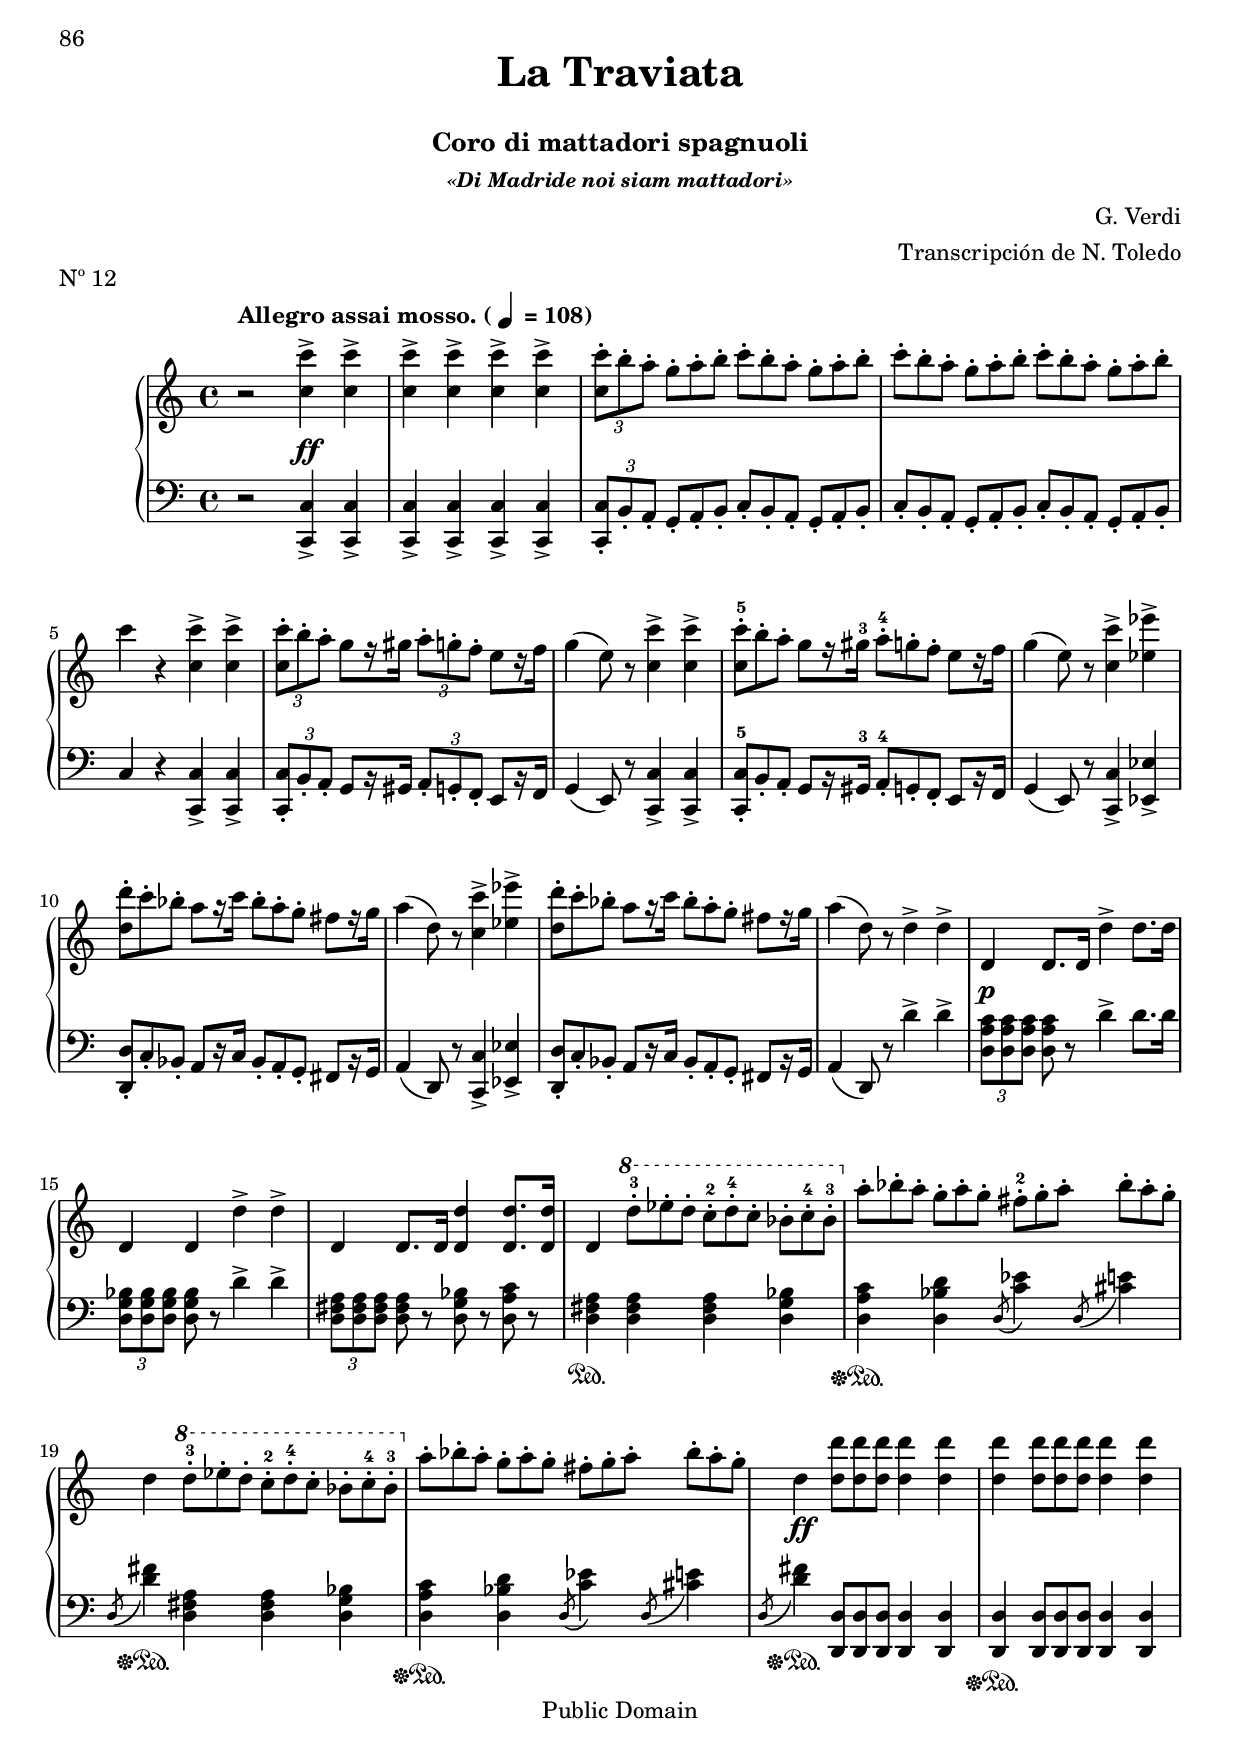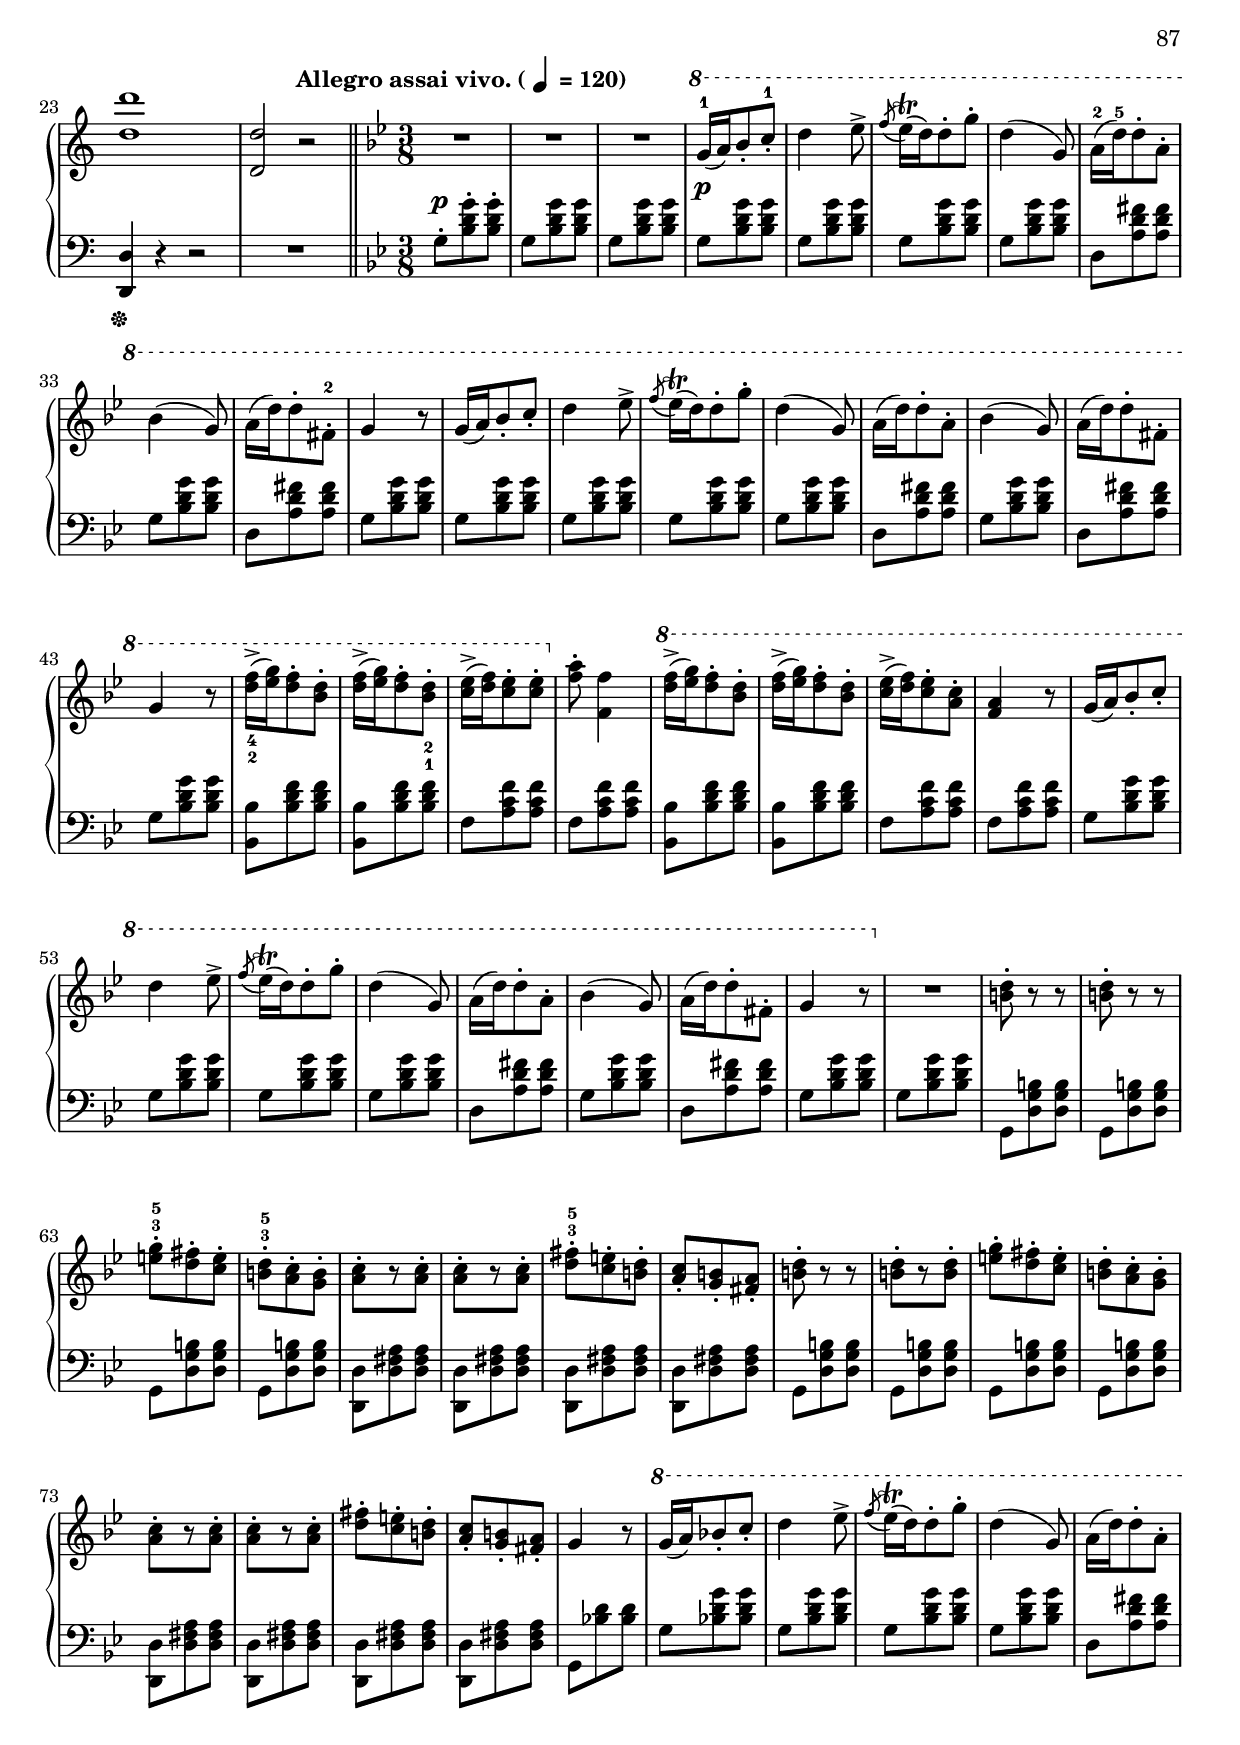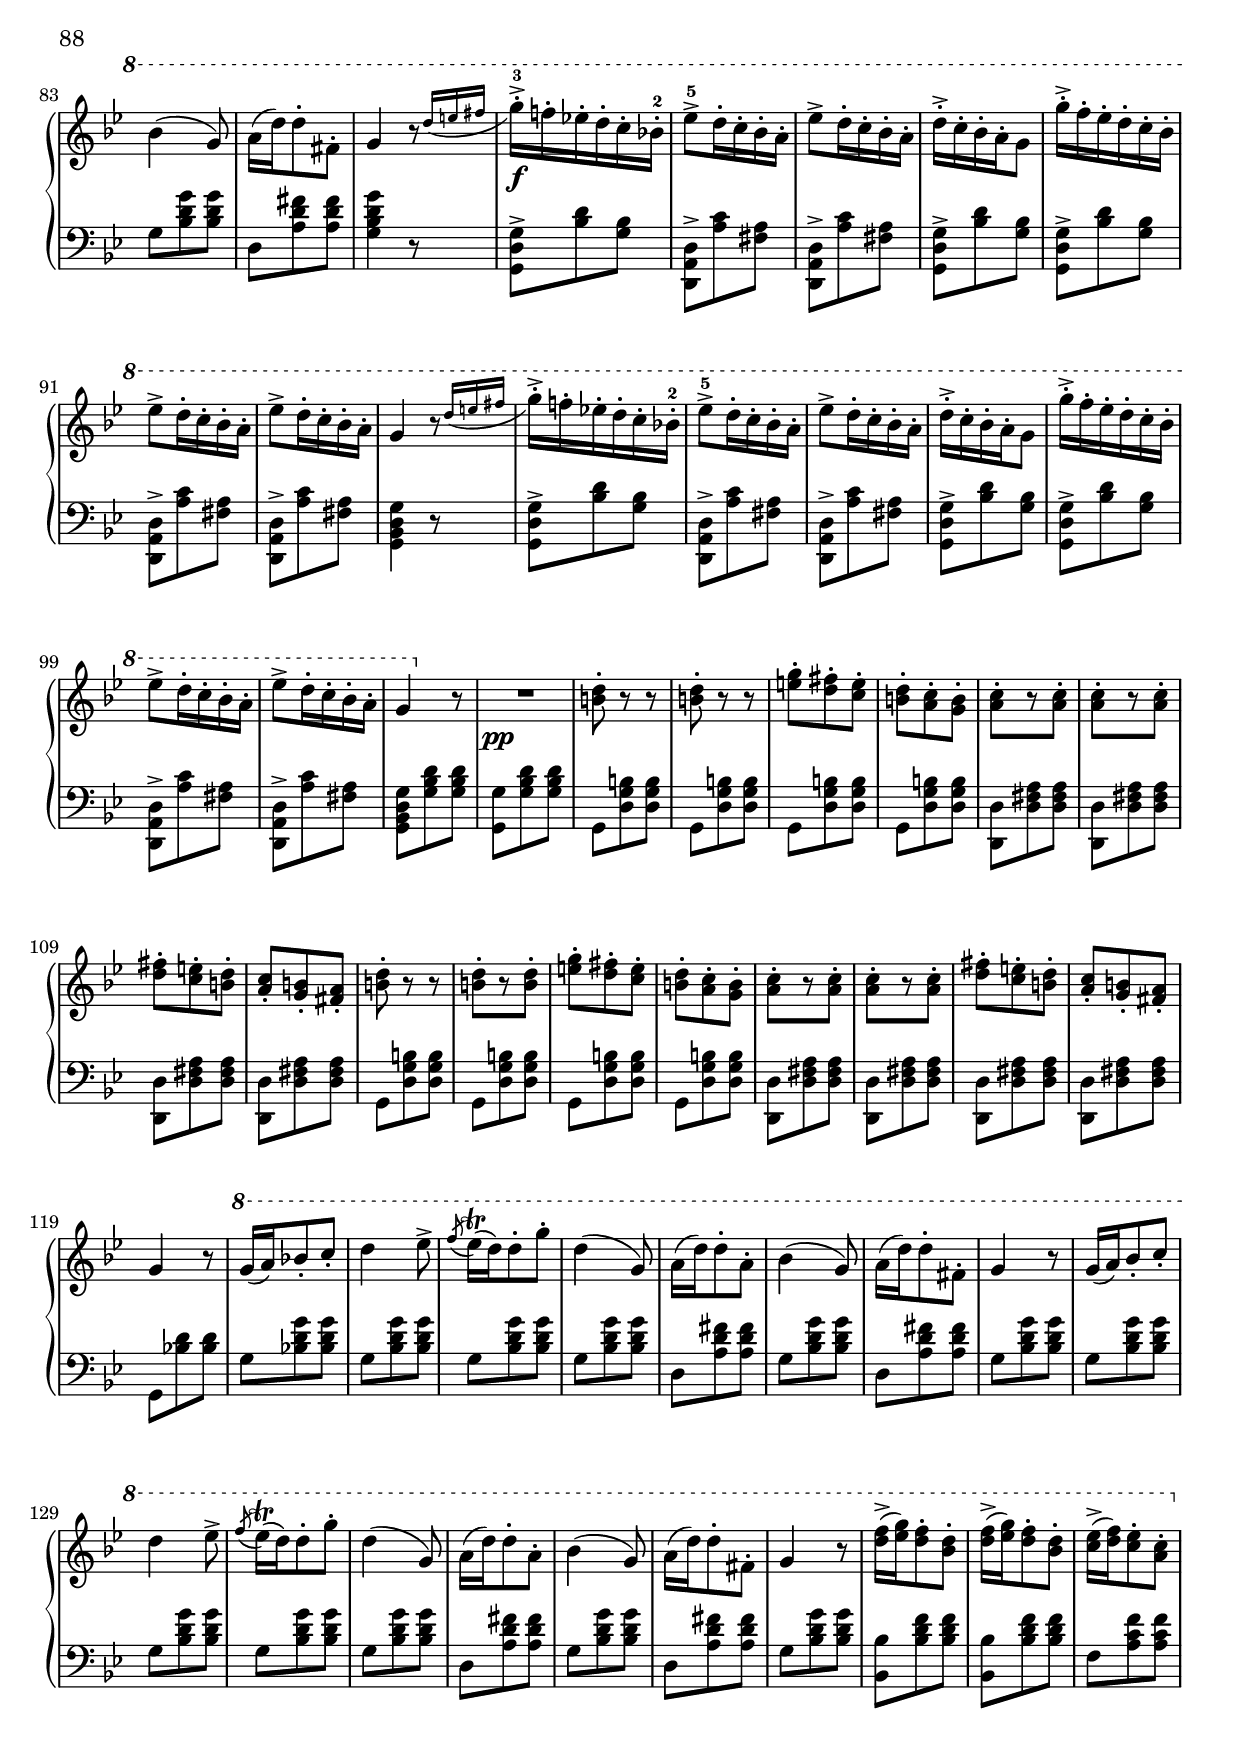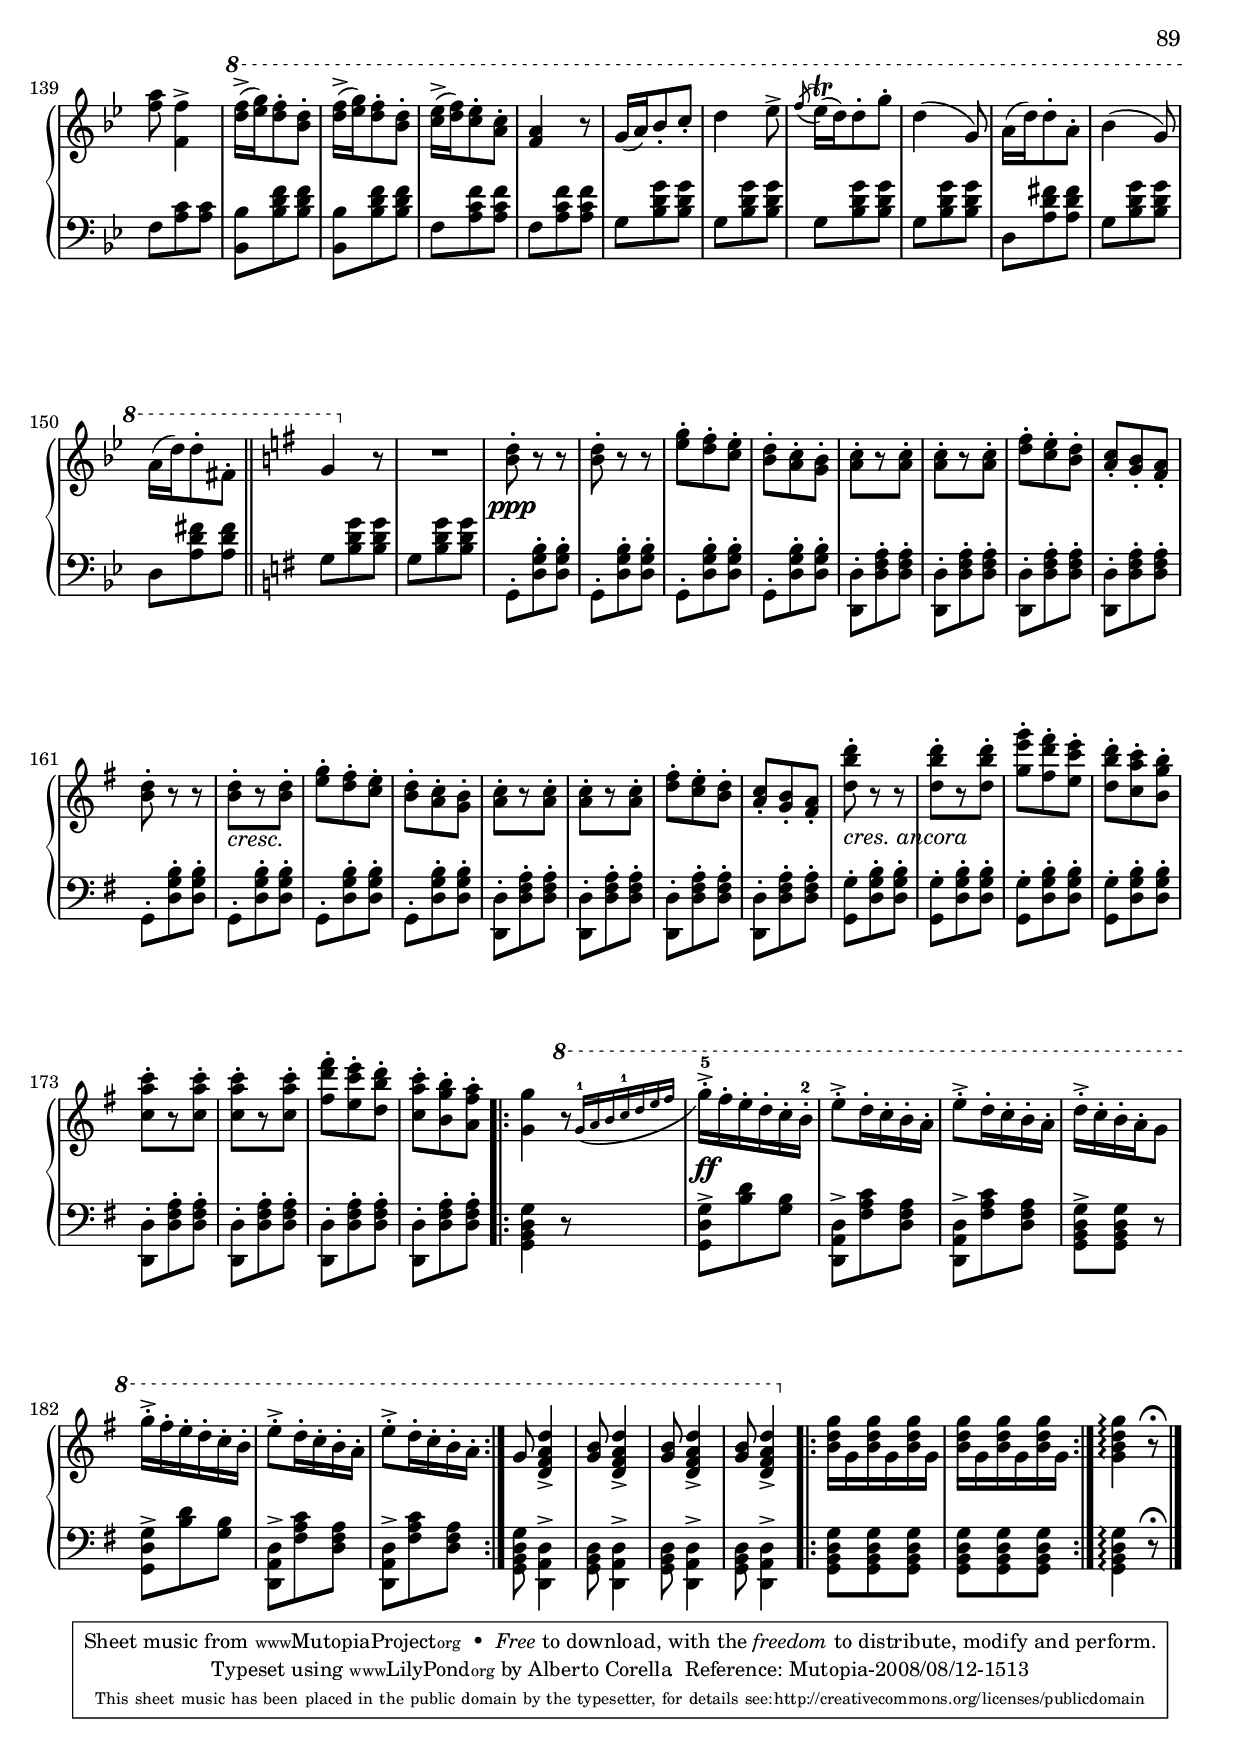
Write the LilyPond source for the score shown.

\version "2.10.33"
\header {
    title = \markup \center-align { \bigger "La Traviata" " "}
    subtitle = "Coro di mattadori spagnuoli"
    subsubtitle = \markup {\italic "«Di Madride noi siam mattadori»"}
    composer = "G. Verdi"
    arranger = "Transcripción de N. Toledo"
    piece = "Nº 12"

    %copyright = "Calcografía de la 'Nueva Biblioteca Musical Económica', 1857-1869"
    % Mutopia headers
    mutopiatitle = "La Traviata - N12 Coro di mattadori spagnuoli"
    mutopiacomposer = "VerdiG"
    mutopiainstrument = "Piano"
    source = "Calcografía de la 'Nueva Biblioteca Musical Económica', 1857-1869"
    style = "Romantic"
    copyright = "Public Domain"
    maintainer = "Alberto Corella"
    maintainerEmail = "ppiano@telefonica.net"
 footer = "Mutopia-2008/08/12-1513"
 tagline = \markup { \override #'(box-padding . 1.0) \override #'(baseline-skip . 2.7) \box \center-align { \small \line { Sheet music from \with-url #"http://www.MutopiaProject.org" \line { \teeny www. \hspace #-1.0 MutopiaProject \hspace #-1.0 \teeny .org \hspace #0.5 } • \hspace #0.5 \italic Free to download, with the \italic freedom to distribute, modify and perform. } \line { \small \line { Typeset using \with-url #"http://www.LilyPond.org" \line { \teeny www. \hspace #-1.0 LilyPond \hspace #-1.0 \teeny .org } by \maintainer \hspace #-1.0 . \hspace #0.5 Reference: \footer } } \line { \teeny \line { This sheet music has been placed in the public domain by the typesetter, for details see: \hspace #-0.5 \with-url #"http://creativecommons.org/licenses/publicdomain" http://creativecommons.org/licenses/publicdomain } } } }
}


upper = \relative c'' {
    \clef treble
    \key c \major
    \time 4/4
    \once\override TextScript #'padding = #4.5
    r2^\markup{\line {\bold "Allegro assai mosso. ("\note #"4" #1 \bold " = 108)"}} \once\override DynamicLineSpanner #'padding = #1.5 <c c'>4->\ff <c c'>-> |
    <c c'>-> <c c'>-> <c c'>-> <c c'>-> |
    \times 2/3 {<c c'>8-. b'-. a-.} \override TupletNumber #'transparent = ##t \times 2/3 {g8-. a-. b-.} \times 2/3 {c8-. b-. a-.} \times 2/3 {g8-. a-. b-.} |
    \times 2/3 {c8-. b-. a-.} \times 2/3 {g8-. a-. b-.} \times 2/3 {c8-. b-. a-.} \times 2/3 {g8-. a-. b-.} | % 1.1 - 4
    c4 r <c c,>-> <c c,>-> |
    \override TupletNumber #'transparent = ##f 
    \times 2/3 {<c c,>8-. b-. a-.} g8[ r16 gis] \times 2/3 {a8-. g-. f-.} e8[ r16 f] |
    g4( e8) r <c' c,>4-> <c c,>-> |
    \override TupletNumber #'transparent = ##t 
    \times 2/3 {<c c,>8-.-5 b-. a-.} g8[ r16 gis-3] \times 2/3 {a8-.-4 g-. f-.} e8[ r16 f] | % 1.2 - 8
    g4( e8) r <c' c,>4-> <ees ees,>-> |
    \times 2/3 {<d d,>8-. c-. bes-.} a8[ r16 c] \times 2/3 {bes8-. a-. g-.} fis8[ r16 g] |
    a4( d,8) r <c' c,>4-> <ees ees,>-> |
    \times 2/3 {<d d,>8-. c-. bes-.} a8[ r16 c] \times 2/3 {bes8-. a-. g-.} fis8[ r16 g] | % 1.3 - 12
    a4( d,8) r d4-> d-> |
    \once\override DynamicLineSpanner #'padding = #1.5
    d,\p d8. d16 d'4-> d8. d16 |
    d,4 d d'-> d-> |
    d, d8. d16 <d' d,>4 <d d,>8. <d d,>16 | % 1.4 - 16
    d,4 \once\override Staff.OttavaBracket #'padding = #2.5 #(set-octavation 1) \times 2/3 {d''8-.-3 ees-. d-.} \times 2/3 {c8-.-2 d-.-4 c-.} \times 2/3 {bes8-. c-.-4 bes-.-3} |
    #(set-octavation 0) \times 2/3 {a8-. bes-. a-.} \times 2/3 {g8-. a-. g-.} \times 2/3 {fis8-.-2 g-. a-.} \times 2/3 {bes8-. a-. g-.} |
    d4 \once\override Staff.OttavaBracket #'padding = #2.5 #(set-octavation 1) \times 2/3 {d'8-.-3 ees-. d-.} \times 2/3 {c8-.-2 d-.-4 c-.} \times 2/3 {bes8-. c-.-4 bes-.-3} | % 1.5 - 19
    #(set-octavation 0)
    \times 2/3 {a8-. bes-. a-.} \times 2/3 {g8-. a-. g-.} \times 2/3 {fis8-. g-. a-.} \times 2/3 {bes8-. a-. g-.} |
    d4\ff \times 2/3 {<d d'>8 <d d'> <d d'>} <d d'>4 <d d'> |
    <d d'>4 \times 2/3 {<d d'>8 <d d'> <d d'>} <d d'>4 <d d'> |
    <d d'>1
    <d d,>2 r | % 2.1 - 24
    \bar "||"
    \key bes \major
    \time 3/8
    R4.^\markup{\column{ \line {\bold "Allegro assai vivo. ("\note #"4" #1 \bold " = 120)"} " "}} | \noBreak
    R4. | \noBreak
    R4. | \noBreak
    \once\override Staff.OttavaBracket #'padding = #2
    #(set-octavation 1) \once\override DynamicLineSpanner #'padding = #1.5 g16-1\p( a) bes8-. c-.-1 |
    d4 ees8-> | % 2.2 - 29
    \acciaccatura f8 ees16\trill( d) d8-. g-. |
    d4( g,8) |
    a16-2( d-5) d8-. a-. |
    bes4( g8) |
    \stemDown
    a16( d) d8-. fis,-.-2 | % 2.3 - 34
    \stemNeutral
    g4 r8 |
    g16( a) bes8-. c-. |
    d4 ees8-> |
    \acciaccatura f8 ees16\trill( d) d8-. g-. |
    d4( g,8) | % 2.4 - 39
    a16( d) d8-. a-. |
    bes4( g8) |
    \stemDown
    a16( d) d8-. fis,-. |
    \stemNeutral
    g4 r8 |
    \set fingeringOrientations = #'(down)
    <d'-2 f-4>16->( <ees g>) <d f>8-. <bes d>-. |
    <d f>16->( <ees g>) <d f>8-. <bes-1 d-2>-. | % 2.5 - 45
    <c ees>16->( <d f>) <c ees>8-. <c ees>-. |
    #(set-octavation 0)
    <f, a>-. <f f,>4 |
    \once\override Staff.OttavaBracket #'padding = #2
    #(set-octavation 1)
    <d' f>16->( <ees g>) <d f>8-. <bes d>-. |
    <d f>16->( <ees g>) <d f>8-. <bes d>-. |
    <c ees>16->( <d f>) <c ees>8-. <a c>-. |
    <f a>4 r8 | % 2.6 - 51
    g16( a) bes8-. c-. |
    d4 ees8-> |
    \acciaccatura f8 ees16\trill( d) d8-. g-. |
    d4( g,8) |
    a16( d) d8-. a-. | % 3.1 - 56
    bes4( g8) |
    \stemDown
    a16( d) d8-. fis,-. |
    \stemNeutral
    g4 r8 |
    #(set-octavation 0)
    R4. |
    <d b>8-. r r | % 3.2 - 61
    <d b>-. r r |
    \set fingeringOrientations = #'(up)
    <g-5 e-3>-. <fis d>-. <e c>-. |
    <d-5 b-3>-. <c a>-. <b g>-. |
    <c a>-.[ r <c a>-.] |
    <c a>-.[ r <c a>-.] | % 3.3 - 66
    <fis-5 d-3>-. <e c>-. <d b>-. |
    <c a>-. <b g>-. <a fis>-. |
    <d b>-. r r |
    <d b>-.[ r <d b>-.] |
    <g e>-. <fis d>-. <e c>-. | % 3.4 - 71
    <d b>-. <c a>-. <b g>-. |
    <c a>-.[ r <c a>-.] |
    <c a>-.[ r <c a>-.] |
    <fis d>-. <e c>-. <d b>-. |
    <c a>-. <b g>-. <a fis>-. |
    g4 r8 | % 3.5 - 77
    #(set-octavation 1)
    g'16( a) bes!8-. c-. |
    d4 ees8-> |
    \acciaccatura f8 ees16\trill( d) d8-. g-. |
    d4( g,8) |
    a16( d) d8-. a-. | % 4.1 - 82
    bes4( g8) |
    \stemDown
    a16( d) d8-. fis,-. |
    \stemNeutral
    g4 \afterGrace r8 {d'16[( e fis]} | \noBreak
    \once\override DynamicLineSpanner #'padding = #1
    g16-.->-3\f) f!-. ees!-. d-. c-. bes!-.-2 | % 4.2 - 86
    ees8->-5 d16-. c-. bes-. a-. |
    ees'8-> d16-. c-. bes-. a-. |
    d-.-> c-. bes-. a-. g8 |
    g'16-.-> f-. ees-. d-. c-. bes-. | % 4.3 - 90
    ees8-> d16-. c-. bes-. a-. |
    ees'8-> d16-. c-. bes-. a-. |
    g4 \afterGrace r8 {d'16[( e fis]} | \noBreak
    g16-.->) f!-. ees!-. d-. c-. bes!-.-2 | % 4.4 - 94
    ees8->-5 d16-. c-. bes-. a-. |
    ees'8-> d16-. c-. bes-. a-. |
    d-.-> c-. bes-. a-. g8 |
    g'16-.-> f-. ees-. d-. c-. bes-. | % 4,5 - 98
    ees8-> d16-. c-. bes-. a-. |
    ees'8-> d16-. c-. bes-. a-. |
    g4 #(set-octavation 0) r8 |
    R4. | % 4.6 - 102
    <d b>8-. r r |
    <d b>-. r r |
    <g e>-. <fis d>-. <e c>-. |
    <d b>-. <c a>-. <b g>-. |
    <c a>-.[ r <c a>-.] | % 5.1 - 107
    <c a>-.[ r <c a>-.] |
    <fis d>-. <e c>-. <d b>-. |
    <c a>-. <g b>-. <a fis>-. |
    <d b>-. r r |
    <d b>-.[ r <d b>-.] | % 5.2 - 112
    <g e>-. <fis d>-. <e c>-. |
    <d b>-. <c a>-. <b g>-. |
    <c a>-.[ r <c a>-.] |
    <c a>-.[ r <c a>-.] |
    <fis d>-. <e c>-. <d b>-. | % 5.3 - 117
    <c a>-. <b g>-. <a fis>-. |
    g4 r8 |
    \once\override Staff.OttavaBracket #'padding = #1
    #(set-octavation 1)
    g'16( a) bes!8-. c-. |
    d4 ees8-> |
    \acciaccatura f8 ees16\trill( d) d8-. g-. | % 5.4 - 122
    d4( g,8) |
    a16( d) d8-. a-. |
    bes4( g8) |
    \stemDown
    a16( d) d8-. fis,-. |
    \stemNeutral
    g4 r8 | % 5.5 - 127
    g16( a) bes8-. c-. |
    d4 ees8-> |
    \acciaccatura f8 ees16\trill( d) d8-. g-. | 
    d4( g,8) |
    a16( d) d8-. a-. | % 6.1 - 132
    bes4( g8) |
    \stemDown
    a16( d) d8-. fis,-. |
    \stemNeutral
    g4 r8 |
    <d' f>16->( <ees g>) <d f>8-. <bes d>-. |
    <d f>16->( <ees g>) <d f>8-. <bes d>-. |
    <c ees>16->( <d f>) <c ees>8-. <a c>-. | % 6.2 - 137
    #(set-octavation 0)
    <f a>8 <f f,>4-> |
    \once\override Staff.OttavaBracket #'padding = #1.5
    #(set-octavation 1)
    <d' f>16->( <ees g>) <d f>8-. <bes d>-. |
    <d f>16->( <ees g>) <d f>8-. <bes d>-. |
    <c ees>16->( <d f>) <c ees>8-. <a c>-. | % 6.3 - 142
    <f a>4 r8 |
    g16( a) bes8-. c-. |
    d4 ees8-> |
    \acciaccatura f8 ees16\trill( d) d8-. g-. | 
    d4( g,8) | % 6.4 - 147
    a16( d) d8-. a-. |
    bes4( g8) |
    \stemDown
    a16( d) d8-. fis,-. |
    \stemNeutral
    \bar "||"
    \key g \major
    g4 #(set-octavation 0) r8 |
    R4. | % 6.5 - 152
    <d b>8-.\ppp r r |
    <d b>-. r r |
    <g e>-. <fis d>-. <e c>-. |
    <d b>-. <c a>-. <b g>-. |
    <c a>-.[ r <c a>-.] |
    <c a>-.[ r <c a>-.] |
    <fis d>-. <e c>-. <d b>-. | % 7.1 - 159
    <c a>-. <b g>-. <a fis>-. |
    <d b>-. r r |
    \once\override TextScript #'padding = #1.5
    <d b>-._\markup{\italic "cresc."}[ r <d b>-.] |
    <g e>-. <fis d>-. <e c>-. |
    <d b>-. <c a>-. <b g>-. |
    <c a>-.[ r <c a>-.] |
    <c a>-.[ r <c a>-.] | % 7.2 - 166
    <fis d>-. <e c>-. <d b>-. |
    <c a>-. <b g>-. <a fis>-. |
    \once\override TextScript #'padding = #1.5
    <d' b d,>-._\markup{\italic "cres. ancora"} r r |
    <d b d,>-.[ r <d b d,>-.] |
    <g e g,>-. <fis d fis,>-. <e c e,>-. |
    <d b d,>-. <c a c,>-. <b g b,>-. |
    <c a c,>-.[ r <c a c,>-.] | % 7.3 - 173
    <c a c,>-.[ r <c a c,>-.] |
    <fis d fis,>-. <e c e,>-. <d b d,>-. |
    <c a c,>-. <b g b,>-. <a fis a,>-. |
    \repeat volta 2 {
      <g g,>4 \once\override Staff.OttavaBracket #'padding = #2 #(set-octavation 1) \afterGrace r8 { g16-1[_\( a b c-1 d e fis]} |
      \once\override DynamicLineSpanner #'padding = #1.5
      g16-.->-5\ff\) fis-. e-. d-. c-. b-.-2 |
      e8-.-> d16-. c-. b-. a-. | % 7.4 - 179
      e'8-.-> d16-. c-. b-. a-. |
      d-.-> c-. b-. a-. g8 |
      g'16-.-> fis-. e-. d-. c-. b-. |
      e8-.-> d16-. c-. b-. a-. |
      e'8-.-> d16-. c-. b-. a-. | % 7.5 - 184
    }
    g8 <d fis a d>4-> |
    <g b>8 <d fis a d>4-> |
    <g b>8 <d fis a d>4-> |
    <g b>8 <d fis a d>4-> |
    #(set-octavation 0)
    \repeat volta 2 {
      <g d b>16 g, <g' d b> g, <g' d b> g, |
      <g' d b> g, <g' d b> g, <g' d b> g, |
    }
    <g b d g>4\arpeggio r8\fermata | % fin
    \bar "|."
}
lower = \relative c {
    \clef bass
    \key c \major
    \time 4/4
    r2 <c, c'>4-> <c c'>-> |
    <c c'>-> <c c'>-> <c c'>-> <c c'>-> |
    \times 2/3 {<c c'>8-. b'-. a-.} \override TupletNumber #'transparent = ##t \times 2/3 {g8-. a-. b-.} \times 2/3 {c8-. b-. a-.} \times 2/3 {g8-. a-. b-.} |
    \times 2/3 {c8-. b-. a-.} \times 2/3 {g8-. a-. b-.} \times 2/3 {c8-. b-. a-.} \times 2/3 {g8-. a-. b-.} | % 1.1 - 4
    c4 r <c c,>-> <c c,>-> |
    \override TupletNumber #'transparent = ##f 
    \times 2/3 {<c c,>8-. b-. a-.} g8[ r16 gis] \times 2/3 {a8-. g-. f-.} e8[ r16 f] |
    g4( e8) r <c' c,>4-> <c c,>-> |
    \override TupletNumber #'transparent = ##t 
    \times 2/3 {<c c,>8-.-5 b-. a-.} g8[ r16 gis-3] \times 2/3 {a8-.-4 g-. f-.} e8[ r16 f] | % 1.2 - 8
    g4( e8) r <c' c,>4-> <ees ees,>-> |
    \times 2/3 {<d d,>8-. c-. bes-.} a8[ r16 c] \times 2/3 {bes8-. a-. g-.} fis8[ r16 g] |
    a4( d,8) r <c' c,>4-> <ees ees,>-> |
    \times 2/3 {<d d,>8-. c-. bes-.} a8[ r16 c] \times 2/3 {bes8-. a-. g-.} fis8[ r16 g] | % 1.3 - 12
    a4( d,8) r d''4-> d-> |
    \override TupletNumber #'transparent = ##f 
    \times 2/3 {<c a d,>8 <c a d,> <c a d,>} <c a d,>8 r d4-> d8. d16 |
    \times 2/3 {<bes g d>8 <bes g d> <bes g d>} <bes g d>8 r d4-> d-> |
    \times 2/3 {<a fis d>8 <a fis d> <a fis d>} <a fis d>8 r <bes g d> r <c a d,> r | % 1.4 - 16
    <a fis d>4\sustainDown <a fis d> <a fis d> <bes g d> |
    <c a d,>\sustainUp\sustainDown <d bes d,> \acciaccatura d,8 <c' ees>4 \acciaccatura d,8 <cis' e>4 |
    \acciaccatura d,8 <d' fis>4\sustainUp\sustainDown <a fis d> <a fis d> <bes g d> | % 1.5 - 19
    <c a d,>\sustainUp\sustainDown <d bes d,> \acciaccatura d,8 <c' ees>4 \acciaccatura d,8 <cis' e>4 |
    \override TupletNumber #'transparent = ##t 
    \acciaccatura d,8 <d' fis>4\sustainUp\sustainDown \times 2/3 {<d, d,>8 <d d,> <d d,>} <d d,>4 <d d,> |
    <d d,>4\sustainUp\sustainDown \times 2/3 {<d d,>8 <d d,> <d d,>} <d d,>4 <d d,> |
    <d d,>4\sustainUp r r2 |
    R1 | % 2.1 - 24
    \bar "||"
    \key bes \major
    \time 3/8
    \once\override DynamicLineSpanner #'padding = #2
    g8-.^\p <bes d g>-. <bes d g>-. |
    g <bes d g> <bes d g> |
    g <bes d g> <bes d g> |
    g <bes d g> <bes d g> |
    g <bes d g> <bes d g> | % 2. 2- 29
    g <bes d g> <bes d g> |
    g <bes d g> <bes d g> |
    d, <a' d fis> <a d fis> |
    g <bes d g> <bes d g> |
    d, <a' d fis> <a d fis> | % 2.3 - 34
    g <bes d g> <bes d g> |
    g <bes d g> <bes d g> |
    g <bes d g> <bes d g> |
    g <bes d g> <bes d g> |
    g <bes d g> <bes d g> | % 2.4 - 39
    d, <a' d fis> <a d fis> |
    g <bes d g> <bes d g> |
    d, <a' d fis> <a d fis> |
    g <bes d g> <bes d g> |
    <bes bes,> <bes d f> <bes d f> |
    <bes bes,> <bes d f> <bes d f> | % 2.5 - 45
    f <a c f> <a c f> |
    f <a c f> <a c f> |
    <bes bes,> <bes d f> <bes d f> |
    <bes bes,> <bes d f> <bes d f> |
    f <a c f> <a c f> |
    f <a c f> <a c f> | % 2.6 - 51
    g <bes d g> <bes d g> |
    g <bes d g> <bes d g> |
    g <bes d g> <bes d g> |
    g <bes d g> <bes d g> |
    d, <a' d fis> <a d fis> | % 3.1 - 56
    g <bes d g> <bes d g> |
    d, <a' d fis> <a d fis> |
    g <bes d g> <bes d g> |
    g <bes d g> <bes d g> |
    g, <d' g b> <d g b> | % 3.2 - 61
    g, <d' g b> <d g b> |
    g, <d' g b> <d g b> |
    g, <d' g b> <d g b> |
    \stemDown
    <d d,> <d fis a> <d fis a> |
    <d d,> <d fis a> <d fis a> | % 3.3 - 66
    <d d,> <d fis a> <d fis a> |
    <d d,> <d fis a> <d fis a> |
    g, <d' g b> <d g b> |
    g, <d' g b> <d g b> |
    g, <d' g b> <d g b> | % 3.4 - 71
    g, <d' g b> <d g b> |
    <d d,> <d fis a> <d fis a> |
    <d d,> <d fis a> <d fis a> |
    <d d,> <d fis a> <d fis a> |
    <d d,> <d fis a> <d fis a> |
    g, <bes'! d> <bes d> | % 3.5 - 77
    g <bes! d g> <bes d g> |
    g <bes d g> <bes d g> |
    g <bes d g> <bes d g> |
    g <bes d g> <bes d g> |
    d, <a' d fis> <a d fis> | % 4.1 - 82
    g <bes d g> <bes d g> |
    d, <a' d fis> <a d fis> |
    <g bes d g>4 r8 |
    <g d g,>8-> <bes d> <g bes> | % 4.2 - 86 
    <d a d,>-> <a' c> <fis a> |
    <d a d,>-> <a' c> <fis a> |
    <g d g,>8-> <bes d> <g bes> |
    <g d g,>8-> <bes d> <g bes> | % 4.3 - 90
    <d a d,>-> <a' c> <fis a> |
    <d a d,>-> <a' c> <fis a> |
    <g d bes g>4 r8 |
    <g d g,>8-> <bes d> <g bes> | % 4.4 - 94
    <d a d,>-> <a' c> <fis a> |
    <d a d,>-> <a' c> <fis a> |
    <g d g,>8-> <bes d> <g bes> |
    <g d g,>8-> <bes d> <g bes> |  % 4.5 - 98
    <d a d,>-> <a' c> <fis a> |
    <d a d,>-> <a' c> <fis a> |
    <g d bes g> <g bes d> <g bes d> |
    \once\override DynamicLineSpanner #'padding = #3.5
    <g g,>^\pp <g bes d> <g bes d> | % 4.6 - 102
    g, <d' g b> <d g b> |
    g, <d' g b> <d g b> |
    g, <d' g b> <d g b> |
    g, <d' g b> <d g b> |
    <d d,> <d fis a> <d fis a> | % 5.1 - 107
    <d d,> <d fis a> <d fis a> |
    <d d,> <d fis a> <d fis a> |
    <d d,> <d fis a> <d fis a> |
    g, <d' g b> <d g b> |
    g, <d' g b> <d g b> | % 5.2 - 112
    g, <d' g b> <d g b> |
    g, <d' g b> <d g b> |
    <d d,> <d fis a> <d fis a> |
    <d d,> <d fis a> <d fis a> |
    <d d,> <d fis a> <d fis a> | % 5.3 - 117
    <d d,> <d fis a> <d fis a> |
    g, <bes'! d> <bes d> |
    g <bes! d g> <bes d g> |
    g <bes d g> <bes d g> |
    g <bes d g> <bes d g> | % 5.4 - 122
    g <bes d g> <bes d g> |
    d, <a' d fis> <a d fis> |
    g <bes d g> <bes d g> |
    d, <a' d fis> <a d fis> |
    g <bes d g> <bes d g> | % 5.5 - 127
    g <bes d g> <bes d g> |
    g <bes d g> <bes d g> |
    g <bes d g> <bes d g> |
    g <bes d g> <bes d g> |
    d, <a' d fis> <a d fis> | % 6.1 - 132
    g <bes d g> <bes d g> |
    d, <a' d fis> <a d fis> |
    g <bes d g> <bes d g> |
    <bes bes,> <bes d f> <bes d f> |
    <bes bes,> <bes d f> <bes d f> | % 6.2 - 137
    f <a c f> <a c f> |
    f <a c> <a c> |
    <bes bes,> <bes d f> <bes d f> |
    <bes bes,> <bes d f> <bes d f> |
    f <a c f> <a c f> | % 6.3 - 142
    f <a c f> <a c f> |
    g <bes d g> <bes d g> |
    g <bes d g> <bes d g> |
    g <bes d g> <bes d g> |
    g <bes d g> <bes d g> | % 6.4 - 147
    d, <a' d fis> <a d fis> |
    g <bes d g> <bes d g> |
    d, <a' d fis> <a d fis> |
    \bar "||"
    \key g \major
    g <b d g> <b d g> |
    g <b d g> <b d g> | % 6.5 - 152
    g,-. <d' g b>-. <d g b>-. |
    g,-. <d' g b>-. <d g b>-. |
    g,-. <d' g b>-. <d g b>-. |
    g,-. <d' g b>-. <d g b>-. |
    <d d,>-. <d fis a>-. <d fis a>-. |
    <d d,>-. <d fis a>-. <d fis a>-. |
    <d d,>-. <d fis a>-. <d fis a>-. | % 7.1 - 159
    <d d,>-. <d fis a>-. <d fis a>-. |
    g,-. <d' g b>-. <d g b>-. |
    g,-. <d' g b>-. <d g b>-. |
    g,-. <d' g b>-. <d g b>-. |
    g,-. <d' g b>-. <d g b>-. |
    <d d,>-. <d fis a>-. <d fis a>-. |
    <d d,>-. <d fis a>-. <d fis a>-. | % 7.2 - 166
    <d d,>-. <d fis a>-. <d fis a>-. |
    <d d,>-. <d fis a>-. <d fis a>-. |
    <g g,>-. <d g b>-. <d g b>-. |
    <g g,>-. <d g b>-. <d g b>-. |
    <g g,>-. <d g b>-. <d g b>-. |
    <g g,>-. <d g b>-. <d g b>-. |
    <d d,>-. <d fis a>-. <d fis a>-. | % 7.3 - 173
    <d d,>-. <d fis a>-. <d fis a>-. |
    <d d,>-. <d fis a>-. <d fis a>-. |
    <d d,>-. <d fis a>-. <d fis a>-. |
    \repeat volta 2 {
      <g d b g>4 r8 |
      <g d g,>-> <b d> <g b> |
      <d a d,>-> <fis a c> <d fis a> | % 7.4 - 179
      <d a d,>-> <fis a c> <d fis a> |
      <g d b g>-> <g d b g> r |
      <g d g,>-> <b d> <g b> |
      <d a d,>-> <fis a c> <d fis a> |
      <d a d,>-> <fis a c> <d fis a> | % 7.5 - 184
    }
    <g d b g>8 <d a d,>4-> |
    <d b g>8 <d a d,>4-> |
    <d b g>8 <d a d,>4-> |
    <d b g>8 <d a d,>4-> |
    \repeat volta 2 {
      <g d b g>8 <g d b g> <g d b g> |
      <g d b g> <g d b g> <g d b g> |
    }
    <g d b g>4\arpeggio r8\fermata | % fin
    \bar "|."
}
\score {
    \new PianoStaff <<
        \new Staff = upper { \upper } 
        \new Staff = lower { \lower }
       >>
       \layout {
        \context {
            \Staff
            \consists Span_arpeggio_engraver
        } 
       }
        \midi { }
     }

\paper {
    first-page-number = 86
    print-first-page-number = ##t
    ragged-last-bottom = ##f
    %#(set-paper-size "a4")
}
